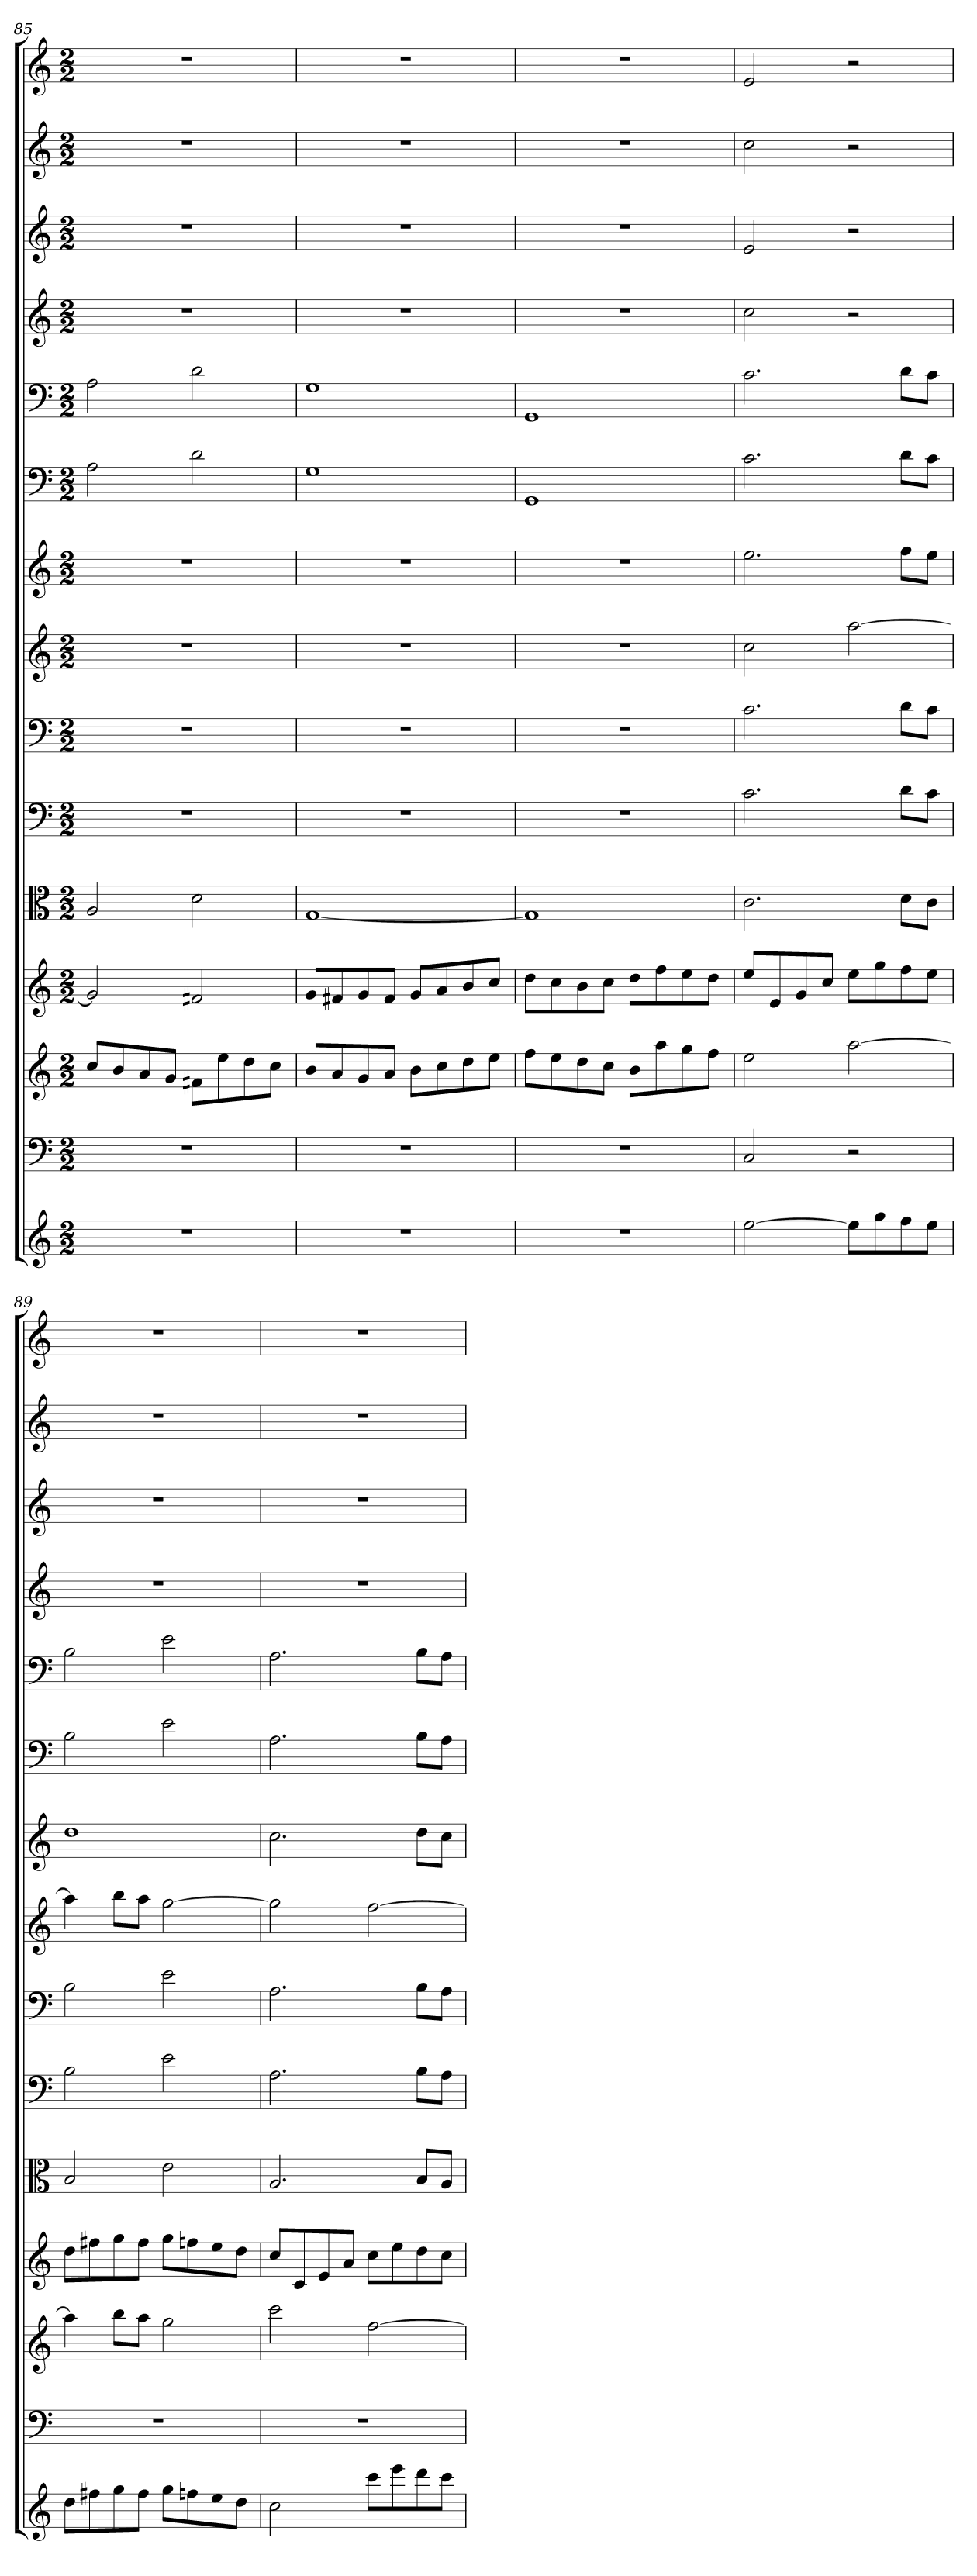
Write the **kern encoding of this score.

**kern	**kern	**kern	**kern	**kern	**kern	**kern	**kern	**kern	**kern	**kern	**kern	**kern	**kern	**kern
*part15	*part14	*part13	*part12	*part11	*part10	*part9	*part8	*part7	*part6	*part5	*part4	*part3	*part2	*part1
*staff15	*staff14	*staff13	*staff12	*staff11	*staff10	*staff9	*staff8	*staff7	*staff6	*staff5	*staff4	*staff3	*staff2	*staff1
*	*clefF4	*	*	*clefC3	*clefF4	*clefF4	*	*	*clefF4	*clefF4	*	*	*	*
*k[]	*k[]	*k[]	*k[]	*k[]	*k[]	*k[]	*k[]	*k[]	*k[]	*k[]	*k[]	*k[]	*k[]	*k[]
*C:	*C:	*C:	*C:	*C:	*C:	*C:	*C:	*C:	*C:	*C:	*C:	*C:	*C:	*C:
*M2/2	*M2/2	*M2/2	*M2/2	*M2/2	*M2/2	*M2/2	*M2/2	*M2/2	*M2/2	*M2/2	*M2/2	*M2/2	*M2/2	*M2/2
=85	=85	=85	=85	=85	=85	=85	=85	=85	=85	=85	=85	=85	=85	=85
1r	1r	8ccL	2g]	2A	1r	1r	1r	1r	2A	2A	1r	1r	1r	1r
.	.	8b	.	.	.	.	.	.	.	.	.	.	.	.
.	.	8a	.	.	.	.	.	.	.	.	.	.	.	.
.	.	8gJ	.	.	.	.	.	.	.	.	.	.	.	.
.	.	8f#XL	2f#X	2d	.	.	.	.	2d	2d	.	.	.	.
.	.	8ee	.	.	.	.	.	.	.	.	.	.	.	.
.	.	8dd	.	.	.	.	.	.	.	.	.	.	.	.
.	.	8ccJ	.	.	.	.	.	.	.	.	.	.	.	.
=86	=86	=86	=86	=86	=86	=86	=86	=86	=86	=86	=86	=86	=86	=86
1r	1r	8bL	8gL	[1G	1r	1r	1r	1r	1G	1G	1r	1r	1r	1r
.	.	8a	8f#X	.	.	.	.	.	.	.	.	.	.	.
.	.	8g	8g	.	.	.	.	.	.	.	.	.	.	.
.	.	8aJ	8f#J	.	.	.	.	.	.	.	.	.	.	.
.	.	8bL	8gL	.	.	.	.	.	.	.	.	.	.	.
.	.	8cc	8a	.	.	.	.	.	.	.	.	.	.	.
.	.	8dd	8b	.	.	.	.	.	.	.	.	.	.	.
.	.	8eeJ	8ccJ	.	.	.	.	.	.	.	.	.	.	.
=87	=87	=87	=87	=87	=87	=87	=87	=87	=87	=87	=87	=87	=87	=87
1r	1r	8ffL	8ddL	1G]	1r	1r	1r	1r	1GG	1GG	1r	1r	1r	1r
.	.	8ee	8cc	.	.	.	.	.	.	.	.	.	.	.
.	.	8dd	8b	.	.	.	.	.	.	.	.	.	.	.
.	.	8ccJ	8ccJ	.	.	.	.	.	.	.	.	.	.	.
.	.	8bL	8ddL	.	.	.	.	.	.	.	.	.	.	.
.	.	8aa	8ff	.	.	.	.	.	.	.	.	.	.	.
.	.	8gg	8ee	.	.	.	.	.	.	.	.	.	.	.
.	.	8ffJ	8ddJ	.	.	.	.	.	.	.	.	.	.	.
=88	=88	=88	=88	=88	=88	=88	=88	=88	=88	=88	=88	=88	=88	=88
[2ee	2C	2ee	8eeL	2.c	2.c	2.c	2cc	2.ee	2.c	2.c	2cc	2e	2cc	2e
.	.	.	8e	.	.	.	.	.	.	.	.	.	.	.
.	.	.	8g	.	.	.	.	.	.	.	.	.	.	.
.	.	.	8ccJ	.	.	.	.	.	.	.	.	.	.	.
8eeL]	2r	[2aa	8eeL	.	.	.	[2aa	.	.	.	2r	2r	2r	2r
8gg	.	.	8gg	.	.	.	.	.	.	.	.	.	.	.
8ff	.	.	8ff	8d\L	8d\L	8d\L	.	8ffL	8d\L	8d\L	.	.	.	.
8eeJ	.	.	8eeJ	8c\J	8c\J	8c\J	.	8eeJ	8c\J	8c\J	.	.	.	.
=89	=89	=89	=89	=89	=89	=89	=89	=89	=89	=89	=89	=89	=89	=89
8ddL	1r	4aa]	8ddL	2B	2B	2B	4aa]	1dd	2B	2B	1r	1r	1r	1r
8ff#X	.	.	8ff#X	.	.	.	.	.	.	.	.	.	.	.
8gg	.	8bbL	8gg	.	.	.	8bbL	.	.	.	.	.	.	.
8ff#J	.	8aaJ	8ff#J	.	.	.	8aaJ	.	.	.	.	.	.	.
8ggL	.	2gg	8ggL	2e	2e	2e	[2gg	.	2e	2e	.	.	.	.
8ffn	.	.	8ffn	.	.	.	.	.	.	.	.	.	.	.
8ee	.	.	8ee	.	.	.	.	.	.	.	.	.	.	.
8ddJ	.	.	8ddJ	.	.	.	.	.	.	.	.	.	.	.
=90	=90	=90	=90	=90	=90	=90	=90	=90	=90	=90	=90	=90	=90	=90
2cc	1r	2ccc	8ccL	2.A	2.A	2.A	2gg]	2.cc	2.A	2.A	1r	1r	1r	1r
.	.	.	8c	.	.	.	.	.	.	.	.	.	.	.
.	.	.	8e	.	.	.	.	.	.	.	.	.	.	.
.	.	.	8aJ	.	.	.	.	.	.	.	.	.	.	.
8cccL	.	[2ff	8ccL	.	.	.	[2ff	.	.	.	.	.	.	.
8eee	.	.	8ee	.	.	.	.	.	.	.	.	.	.	.
8ddd	.	.	8dd	8B/L	8B\L	8B\L	.	8ddL	8B\L	8B\L	.	.	.	.
8cccJ	.	.	8ccJ	8A/J	8A\J	8A\J	.	8ccJ	8A\J	8A\J	.	.	.	.
=	=	=	=	=	=	=	=	=	=	=	=	=	=	=
*-	*-	*-	*-	*-	*-	*-	*-	*-	*-	*-	*-	*-	*-	*-
